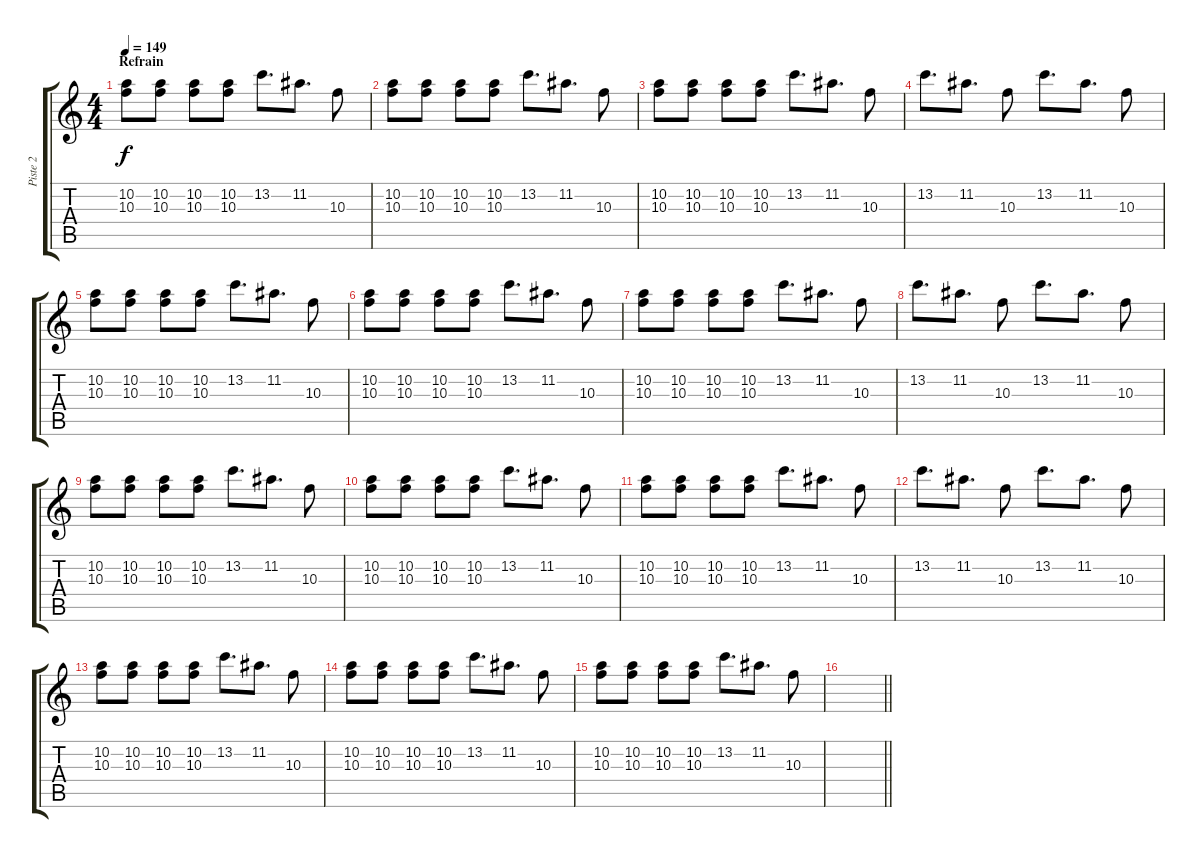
\track ("Piste 2" "Piste 2") {instrument electricguitarclean}
\staff {score tabs}
\tuning (E4 B3 G3 D3 A2 D2) {hide}
\ts (4 4)
\section ("" "Refrain")
\tempo 149
\clef g2
\ks c
(10.2 10.3).8{dy f volume 10 instrument distortionguitar} (10.2 10.3).8 (10.2 10.3).8 (10.2 10.3).8 13.2.8{d} 11.2.8{d} 10.3.8 |
(10.2 10.3).8 (10.2 10.3).8 (10.2 10.3).8 (10.2 10.3).8 13.2.8{d} 11.2.8{d} 10.3.8 |
(10.2 10.3).8 (10.2 10.3).8 (10.2 10.3).8 (10.2 10.3).8 13.2.8{d} 11.2.8{d} 10.3.8 |
13.2.8{d} 11.2.8{d} 10.3.8 13.2.8{d} 11.2.8{d} 10.3.8 |
(10.2 10.3).8 (10.2 10.3).8 (10.2 10.3).8 (10.2 10.3).8 13.2.8{d} 11.2.8{d} 10.3.8 |
(10.2 10.3).8 (10.2 10.3).8 (10.2 10.3).8 (10.2 10.3).8 13.2.8{d} 11.2.8{d} 10.3.8 |
(10.2 10.3).8 (10.2 10.3).8 (10.2 10.3).8 (10.2 10.3).8 13.2.8{d} 11.2.8{d} 10.3.8 |
13.2.8{d} 11.2.8{d} 10.3.8 13.2.8{d} 11.2.8{d} 10.3.8 |
(10.2 10.3).8 (10.2 10.3).8 (10.2 10.3).8 (10.2 10.3).8 13.2.8{d} 11.2.8{d} 10.3.8 |
(10.2 10.3).8 (10.2 10.3).8 (10.2 10.3).8 (10.2 10.3).8 13.2.8{d} 11.2.8{d} 10.3.8 |
(10.2 10.3).8 (10.2 10.3).8 (10.2 10.3).8 (10.2 10.3).8 13.2.8{d} 11.2.8{d} 10.3.8 |
13.2.8{d} 11.2.8{d} 10.3.8 13.2.8{d} 11.2.8{d} 10.3.8 |
(10.2 10.3).8 (10.2 10.3).8 (10.2 10.3).8 (10.2 10.3).8 13.2.8{d} 11.2.8{d} 10.3.8 |
(10.2 10.3).8 (10.2 10.3).8 (10.2 10.3).8 (10.2 10.3).8 13.2.8{d} 11.2.8{d} 10.3.8 |
(10.2 10.3).8 (10.2 10.3).8 (10.2 10.3).8 (10.2 10.3).8 13.2.8{d} 11.2.8{d} 10.3.8 |
\barLineRight lightlight
